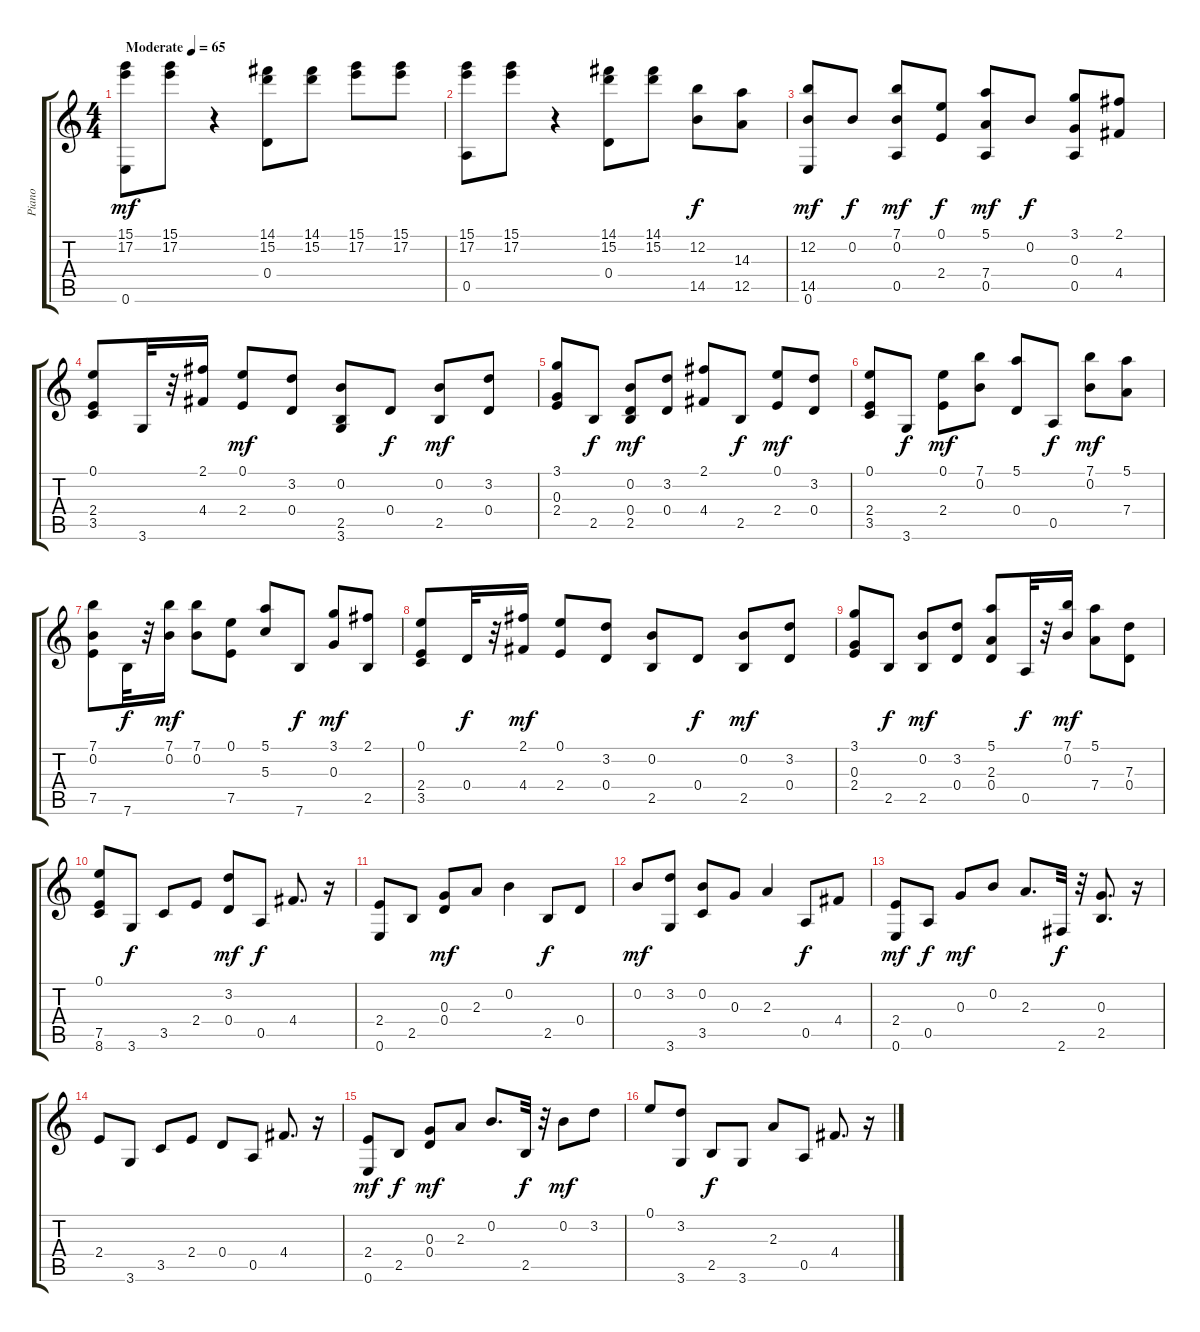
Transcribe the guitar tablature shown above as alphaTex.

\track ("Piano" "Piano") {instrument acousticguitarnylon}
\staff {score tabs}
\tuning (E4 B3 G3 D3 A2 E2) {hide}
\ts (4 4)
\tempo (65 "Moderate")
\clef g2
\ks c
(15.1 17.2 0.6).8{dy mf instrument acousticguitarnylon} (15.1 17.2).8 r.4 (14.1 15.2 0.4).8 (14.1 15.2).8 (15.1 17.2).8 (15.1 17.2).8 |
(15.1 17.2 0.5).8 (15.1 17.2).8 r.4 (14.1 15.2 0.4).8 (14.1 15.2).8 (12.2 14.5).8{dy f} (14.3 12.5).8 |
(12.2 14.5 0.6).8{dy mf} 0.2.8{dy f} (7.1 0.2 0.5).8{dy mf} (0.1 2.4).8{dy f} (5.1 7.4 0.5).8{dy mf} 0.2.8{dy f} (3.1 0.3 0.5).8 (2.1 4.4).8 |
(0.1 2.4 3.5).8 3.6.32 r.32 (2.1 4.4).16 (0.1 2.4).8{dy mf} (3.2 0.4).8 (0.2 2.5 3.6).8 0.4.8{dy f} (0.2 2.5).8{dy mf} (3.2 0.4).8 |
(3.1 0.3 2.4).8 2.5.8{dy f} (0.2 0.4 2.5).8{dy mf} (3.2 0.4).8 (2.1 4.4).8 2.5.8{dy f} (0.1 2.4).8{dy mf} (3.2 0.4).8 |
(0.1 2.4 3.5).8 3.6.8{dy f} (0.1 2.4).8{dy mf} (7.1 0.2).8 (5.1 0.4).8 0.5.8{dy f} (7.1 0.2).8{dy mf} (5.1 7.4).8 |
(7.1 0.2 7.5).8 7.6.32{dy f} r.32 (7.1 0.2).16{dy mf} (7.1 0.2).8 (0.1 7.5).8 (5.1 5.3).8 7.6.8{dy f} (3.1 0.3).8{dy mf} (2.1 2.5).8 |
(0.1 2.4 3.5).8 0.4.32{dy f} r.32 (2.1 4.4).16{dy mf} (0.1 2.4).8 (3.2 0.4).8 (0.2 2.5).8 0.4.8{dy f} (0.2 2.5).8{dy mf} (3.2 0.4).8 |
(3.1 0.3 2.4).8 2.5.8{dy f} (0.2 2.5).8{dy mf} (3.2 0.4).8 (5.1 2.3 0.4).8 0.5.32{dy f} r.32 (7.1 0.2).16{dy mf} (5.1 7.4).8 (7.3 0.4).8 |
(0.1 7.5 8.6).8 3.6.8{dy f} 3.5.8 2.4.8 (3.2 0.4).8{dy mf} 0.5.8{dy f} 4.4.8{d} r.16 |
(2.4 0.6).8 2.5.8 (0.3 0.4).8{dy mf} 2.3.8 0.2.4 2.5.8{dy f} 0.4.8 |
0.2.8{dy mf} (3.2 3.6).8 (0.2 3.5).8 0.3.8 2.3.4 0.5.8{dy f} 4.4.8 |
(2.4 0.6).8{dy mf} 0.5.8{dy f} 0.3.8{dy mf} 0.2.8 2.3.8{d} 2.6.32{dy f} r.32 (0.3 2.5).8{d} r.16 |
2.4.8 3.6.8 3.5.8 2.4.8 0.4.8 0.5.8 4.4.8{d} r.16 |
(2.4 0.6).8{dy mf} 2.5.8{dy f} (0.3 0.4).8{dy mf} 2.3.8 0.2.8{d} 2.5.32{dy f} r.32 0.2.8{dy mf} 3.2.8 |
0.1.8 (3.2 3.6).8 2.5.8{dy f} 3.6.8 2.3.8 0.5.8 4.4.8{d} r.16
